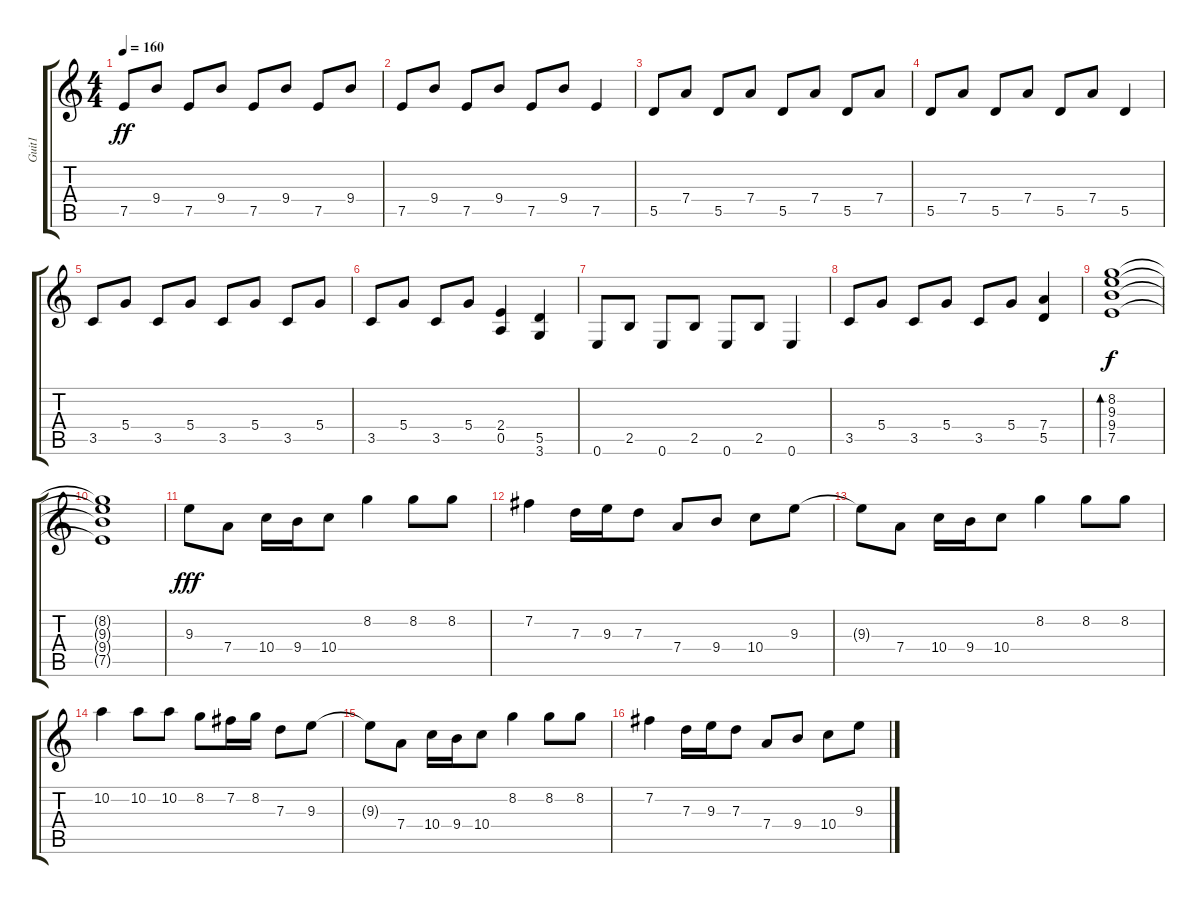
\track ("Guit1" "Guit1") {instrument overdrivenguitar}
\staff {score tabs}
\tuning (E4 B3 G3 D3 A2 E2) {hide}
\ts (4 4)
\tempo 160
\clef g2
\ks c
7.5.8{dy ff volume 11 instrument acousticguitarnylon} 9.4.8 7.5.8 9.4.8 7.5.8 9.4.8 7.5.8 9.4.8 |
7.5.8 9.4.8 7.5.8 9.4.8 7.5.8 9.4.8 7.5.4 |
5.5.8 7.4.8 5.5.8 7.4.8 5.5.8 7.4.8 5.5.8 7.4.8 |
5.5.8 7.4.8 5.5.8 7.4.8 5.5.8 7.4.8 5.5.4 |
3.5.8 5.4.8 3.5.8 5.4.8 3.5.8 5.4.8 3.5.8 5.4.8 |
3.5.8 5.4.8 3.5.8 5.4.8 (2.4 0.5).4 (5.5 3.6).4 |
0.6.8 2.5.8 0.6.8 2.5.8 0.6.8 2.5.8 0.6.4 |
3.5.8 5.4.8 3.5.8 5.4.8 3.5.8 5.4.8 (7.4 5.5).4 |
(8.2 9.3 9.4 7.5).1{bd 480 dy f} |
(8.2{t} 9.3{t} 9.4{t} 7.5{t}).1 |
9.3.8{dy fff volume 11 instrument overdrivenguitar} 7.4.8 10.4.16 9.4.16 10.4.8 8.2.4 8.2.8 8.2.8 |
7.2.4 7.3.16 9.3.16 7.3.8 7.4.8 9.4.8 10.4.8 9.3.8 |
9.3{t}.8 7.4.8 10.4.16 9.4.16 10.4.8 8.2.4 8.2.8 8.2.8 |
10.2.4 10.2.8 10.2.8 8.2.8 7.2.16 8.2.16 7.3.8 9.3.8 |
9.3{t}.8 7.4.8 10.4.16 9.4.16 10.4.8 8.2.4 8.2.8 8.2.8 |
7.2.4 7.3.16 9.3.16 7.3.8 7.4.8 9.4.8 10.4.8 9.3.8
